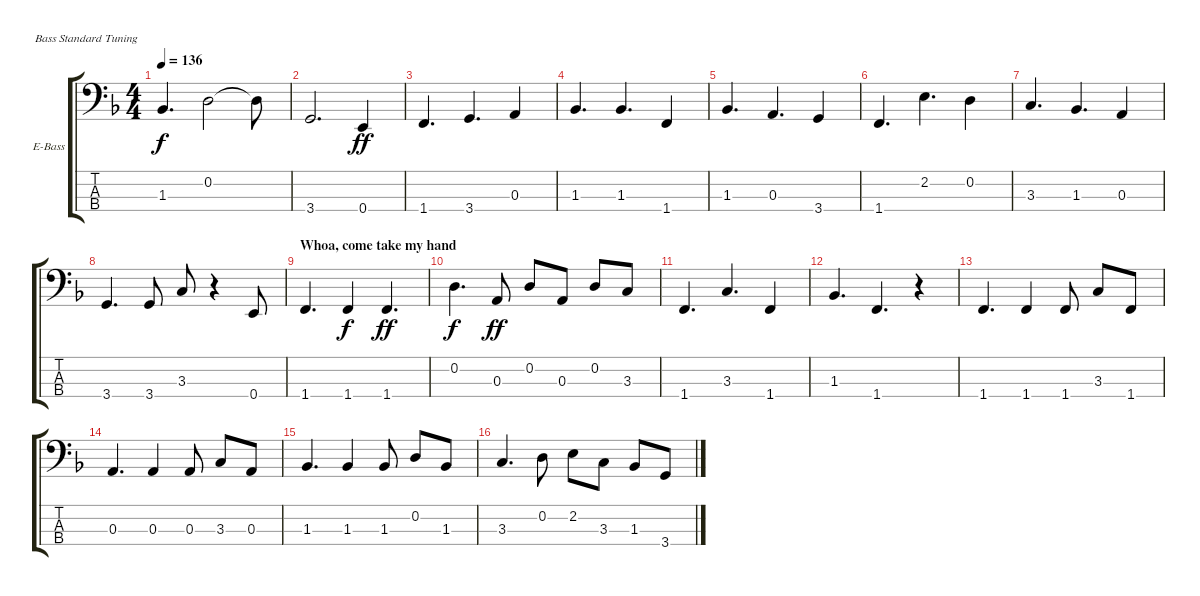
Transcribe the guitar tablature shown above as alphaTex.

\bracketExtendMode groupsimilarinstruments
\firstSystemTrackNameOrientation horizontal
\otherSystemsTrackNameOrientation horizontal
\track ("Bass" "E-Bass") {instrument electricbassfinger}
\staff {score tabs}
\tuning (G2 D2 A1 E1)
\ts (4 4)
\tempo 136
\clef f4
\ks f
1.3.4{d dy f} 0.2.2 0.2{t}.8 |
3.4.2{d} 0.4.4{dy ff} |
1.4.4{d} 3.4.4{d} 0.3.4 |
1.3.4{d} 1.3.4{d} 1.4.4 |
1.3.4{d} 0.3.4{d} 3.4.4 |
1.4.4{d} 2.2.4{d} 0.2.4 |
3.3.4{d} 1.3.4{d} 0.3.4 |
3.4.4{d} 3.4.8 3.3.8 r.4 0.4.8 |
\section ("" "Whoa, come take my hand")
1.4.4{d} 1.4.4{dy f} 1.4.4{d dy ff} |
0.2.4{d dy f} 0.3.8{dy ff} 0.2.8 0.3.8 0.2.8 3.3.8 |
1.4.4{d} 3.3.4{d} 1.4.4 |
1.3.4{d} 1.4.4{d} r.4 |
1.4.4{d} 1.4.4 1.4.8 3.3.8 1.4.8 |
0.3.4{d} 0.3.4 0.3.8 3.3.8 0.3.8 |
1.3.4{d} 1.3.4 1.3.8 0.2.8 1.3.8 |
3.3.4{d} 0.2.8 2.2.8 3.3.8 1.3.8 3.4.8
